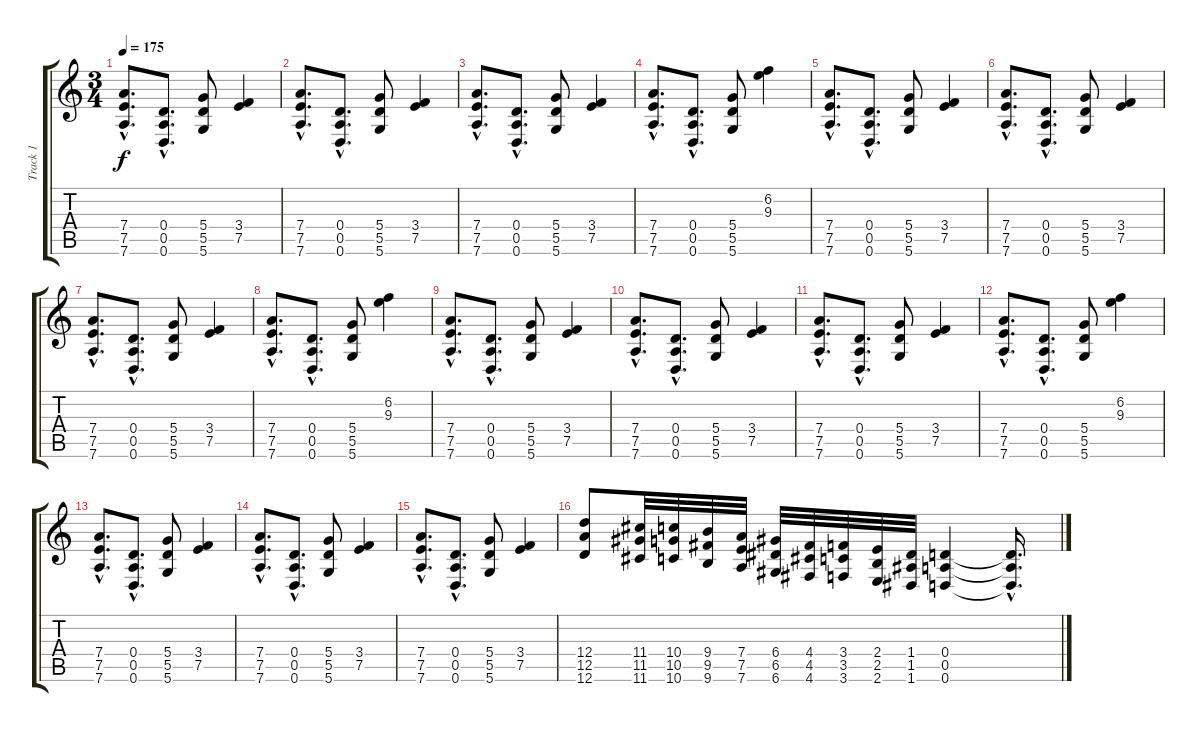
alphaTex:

\track ("Track 1" "Track 1") {instrument distortionguitar}
\staff {score tabs}
\tuning (E4 B3 G3 D3 A2 D2) {hide}
\ts (3 4)
\tempo 175
\clef g2
\ks c
(7.4{hac} 7.5{hac} 7.6{hac}).8{d dy f instrument distortionguitar} (0.4{hac} 0.5{hac} 0.6{hac}).8{d} (5.4 5.5 5.6).8 (3.4 7.5).4 |
(7.4{hac} 7.5{hac} 7.6{hac}).8{d} (0.4{hac} 0.5{hac} 0.6{hac}).8{d} (5.4 5.5 5.6).8 (3.4 7.5).4 |
(7.4{hac} 7.5{hac} 7.6{hac}).8{d} (0.4{hac} 0.5{hac} 0.6{hac}).8{d} (5.4 5.5 5.6).8 (3.4 7.5).4 |
(7.4{hac} 7.5{hac} 7.6{hac}).8{d} (0.4{hac} 0.5{hac} 0.6{hac}).8{d} (5.4 5.5 5.6).8 (6.2 9.3).4 |
(7.4{hac} 7.5{hac} 7.6{hac}).8{d} (0.4{hac} 0.5{hac} 0.6{hac}).8{d} (5.4 5.5 5.6).8 (3.4 7.5).4 |
(7.4{hac} 7.5{hac} 7.6{hac}).8{d} (0.4{hac} 0.5{hac} 0.6{hac}).8{d} (5.4 5.5 5.6).8 (3.4 7.5).4 |
(7.4{hac} 7.5{hac} 7.6{hac}).8{d} (0.4{hac} 0.5{hac} 0.6{hac}).8{d} (5.4 5.5 5.6).8 (3.4 7.5).4 |
(7.4{hac} 7.5{hac} 7.6{hac}).8{d} (0.4{hac} 0.5{hac} 0.6{hac}).8{d} (5.4 5.5 5.6).8 (6.2 9.3).4 |
(7.4{hac} 7.5{hac} 7.6{hac}).8{d} (0.4{hac} 0.5{hac} 0.6{hac}).8{d} (5.4 5.5 5.6).8 (3.4 7.5).4 |
(7.4{hac} 7.5{hac} 7.6{hac}).8{d} (0.4{hac} 0.5{hac} 0.6{hac}).8{d} (5.4 5.5 5.6).8 (3.4 7.5).4 |
(7.4{hac} 7.5{hac} 7.6{hac}).8{d} (0.4{hac} 0.5{hac} 0.6{hac}).8{d} (5.4 5.5 5.6).8 (3.4 7.5).4 |
(7.4{hac} 7.5{hac} 7.6{hac}).8{d} (0.4{hac} 0.5{hac} 0.6{hac}).8{d} (5.4 5.5 5.6).8 (6.2 9.3).4 |
(7.4{hac} 7.5{hac} 7.6{hac}).8{d} (0.4{hac} 0.5{hac} 0.6{hac}).8{d} (5.4 5.5 5.6).8 (3.4 7.5).4 |
(7.4{hac} 7.5{hac} 7.6{hac}).8{d} (0.4{hac} 0.5{hac} 0.6{hac}).8{d} (5.4 5.5 5.6).8 (3.4 7.5).4 |
(7.4{hac} 7.5{hac} 7.6{hac}).8{d} (0.4{hac} 0.5{hac} 0.6{hac}).8{d} (5.4 5.5 5.6).8 (3.4 7.5).4 |
(12.4 12.5 12.6).8 (11.4 11.5 11.6).32 (10.4 10.5 10.6).32 (9.4 9.5 9.6).32 (7.4 7.5 7.6).32 (6.4 6.5 6.6).32 (4.4 4.5 4.6).32 (3.4 3.5 3.6).32 (2.4 2.5 2.6).32 (1.4 1.5 1.6).32 (0.4 0.5 0.6).4 (0.4{hac t} 0.5{hac t} 0.6{hac t}).16{d}
